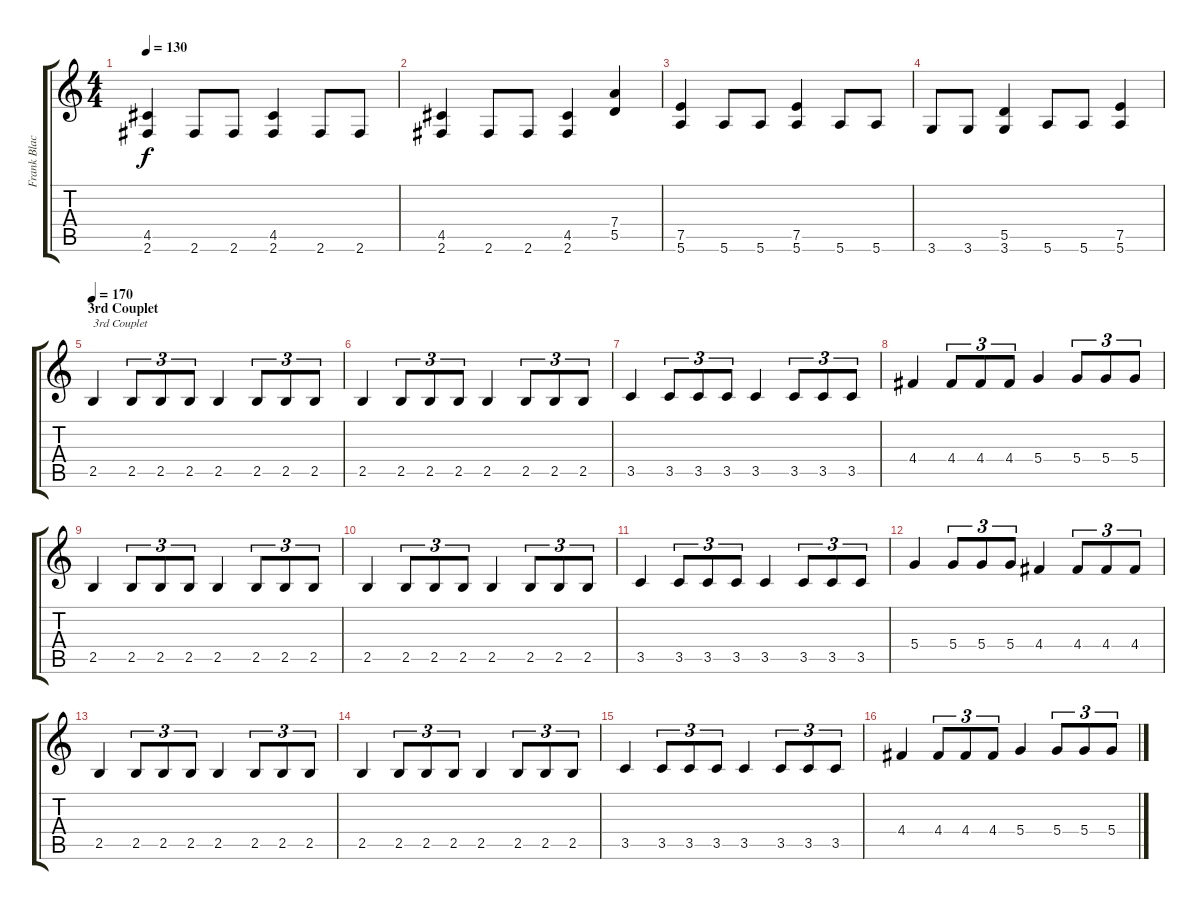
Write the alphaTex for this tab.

\track ("Frank Blackfire" "Frank Blac") {instrument distortionguitar}
\staff {score tabs}
\tuning (E4 B3 G3 D3 A2 E2) {hide}
\ts (4 4)
\tempo 130
\clef g2
\ks c
(4.5 2.6).4{dy f} 2.6.8 2.6.8 (4.5 2.6).4 2.6.8 2.6.8 |
(4.5 2.6).4 2.6.8 2.6.8 (4.5 2.6).4 (7.4 5.5).4 |
(7.5 5.6).4 5.6.8 5.6.8 (7.5 5.6).4 5.6.8 5.6.8 |
3.6.8 3.6.8 (5.5 3.6).4 5.6.8 5.6.8 (7.5 5.6).4 |
\section ("" "3rd Couplet")
\tempo 170
2.5.4{txt "3rd Couplet"} 2.5.8{tu (3 2)} 2.5.8{tu (3 2)} 2.5.8{tu (3 2)} 2.5.4 2.5.8{tu (3 2)} 2.5.8{tu (3 2)} 2.5.8{tu (3 2)} |
2.5.4 2.5.8{tu (3 2)} 2.5.8{tu (3 2)} 2.5.8{tu (3 2)} 2.5.4 2.5.8{tu (3 2)} 2.5.8{tu (3 2)} 2.5.8{tu (3 2)} |
3.5.4 3.5.8{tu (3 2)} 3.5.8{tu (3 2)} 3.5.8{tu (3 2)} 3.5.4 3.5.8{tu (3 2)} 3.5.8{tu (3 2)} 3.5.8{tu (3 2)} |
4.4.4 4.4.8{tu (3 2)} 4.4.8{tu (3 2)} 4.4.8{tu (3 2)} 5.4.4 5.4.8{tu (3 2)} 5.4.8{tu (3 2)} 5.4.8{tu (3 2)} |
2.5.4 2.5.8{tu (3 2)} 2.5.8{tu (3 2)} 2.5.8{tu (3 2)} 2.5.4 2.5.8{tu (3 2)} 2.5.8{tu (3 2)} 2.5.8{tu (3 2)} |
2.5.4 2.5.8{tu (3 2)} 2.5.8{tu (3 2)} 2.5.8{tu (3 2)} 2.5.4 2.5.8{tu (3 2)} 2.5.8{tu (3 2)} 2.5.8{tu (3 2)} |
3.5.4 3.5.8{tu (3 2)} 3.5.8{tu (3 2)} 3.5.8{tu (3 2)} 3.5.4 3.5.8{tu (3 2)} 3.5.8{tu (3 2)} 3.5.8{tu (3 2)} |
5.4.4 5.4.8{tu (3 2)} 5.4.8{tu (3 2)} 5.4.8{tu (3 2)} 4.4.4 4.4.8{tu (3 2)} 4.4.8{tu (3 2)} 4.4.8{tu (3 2)} |
2.5.4 2.5.8{tu (3 2)} 2.5.8{tu (3 2)} 2.5.8{tu (3 2)} 2.5.4 2.5.8{tu (3 2)} 2.5.8{tu (3 2)} 2.5.8{tu (3 2)} |
2.5.4 2.5.8{tu (3 2)} 2.5.8{tu (3 2)} 2.5.8{tu (3 2)} 2.5.4 2.5.8{tu (3 2)} 2.5.8{tu (3 2)} 2.5.8{tu (3 2)} |
3.5.4 3.5.8{tu (3 2)} 3.5.8{tu (3 2)} 3.5.8{tu (3 2)} 3.5.4 3.5.8{tu (3 2)} 3.5.8{tu (3 2)} 3.5.8{tu (3 2)} |
4.4.4 4.4.8{tu (3 2)} 4.4.8{tu (3 2)} 4.4.8{tu (3 2)} 5.4.4 5.4.8{tu (3 2)} 5.4.8{tu (3 2)} 5.4.8{tu (3 2)}
